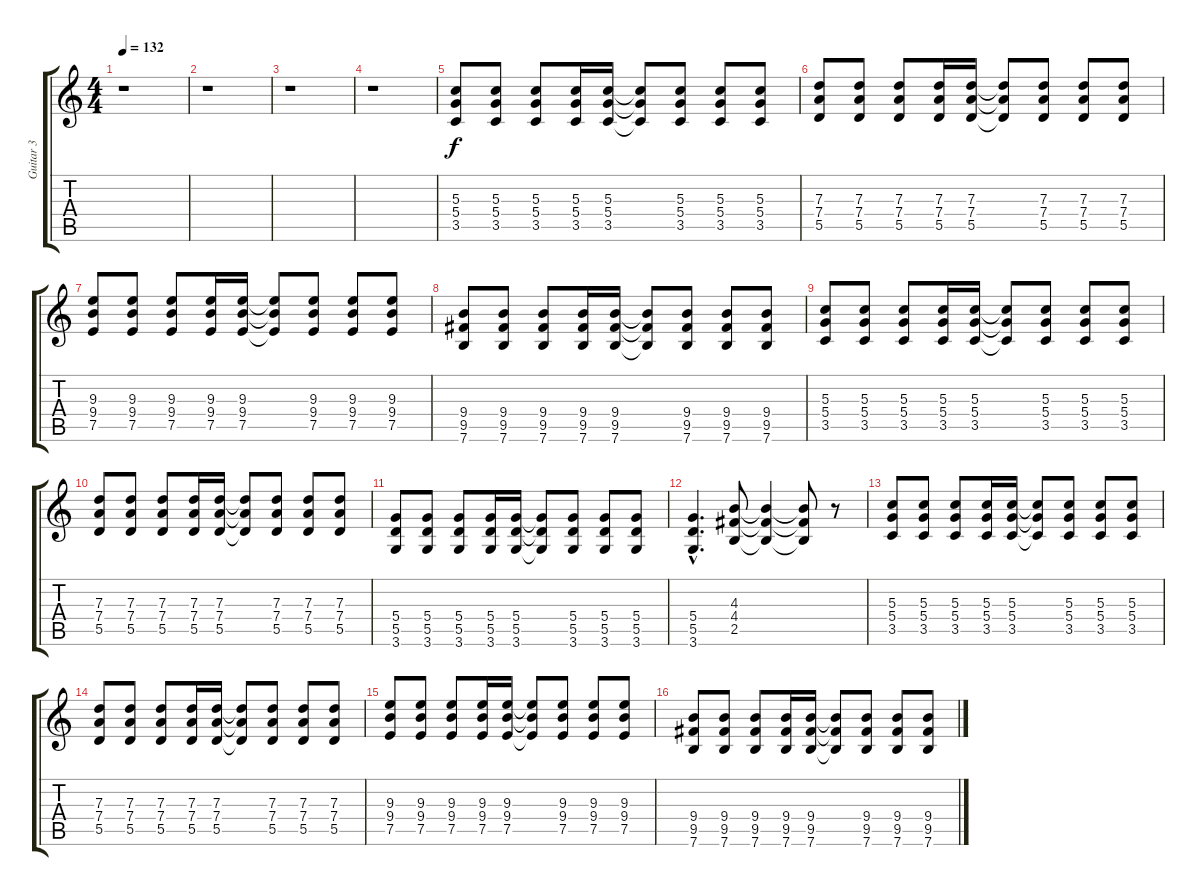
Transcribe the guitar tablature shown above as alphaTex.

\track ("Guitar 3" "Guitar 3") {instrument distortionguitar}
\staff {score tabs}
\tuning (E4 B3 G3 D3 A2 E2) {hide}
\ts (4 4)
\tempo 132
\clef g2
\ks c
r.1{dy f} |
r.1 |
r.1 |
r.1 |
(5.3 5.4 3.5).8{volume 10} (5.3 5.4 3.5).8 (5.3 5.4 3.5).8 (5.3 5.4 3.5).16 (5.3 5.4 3.5).16 (5.3{t} 5.4{t} 3.5{t}).8 (5.3 5.4 3.5).8 (5.3 5.4 3.5).8 (5.3 5.4 3.5).8 |
(7.3 7.4 5.5).8 (7.3 7.4 5.5).8 (7.3 7.4 5.5).8 (7.3 7.4 5.5).16 (7.3 7.4 5.5).16 (7.3{t} 7.4{t} 5.5{t}).8 (7.3 7.4 5.5).8 (7.3 7.4 5.5).8 (7.3 7.4 5.5).8 |
(9.3 9.4 7.5).8 (9.3 9.4 7.5).8 (9.3 9.4 7.5).8 (9.3 9.4 7.5).16 (9.3 9.4 7.5).16 (9.3{t} 9.4{t} 7.5{t}).8 (9.3 9.4 7.5).8 (9.3 9.4 7.5).8 (9.3 9.4 7.5).8 |
(9.4 9.5 7.6).8 (9.4 9.5 7.6).8 (9.4 9.5 7.6).8 (9.4 9.5 7.6).16 (9.4 9.5 7.6).16 (9.4{t} 9.5{t} 7.6{t}).8 (9.4 9.5 7.6).8 (9.4 9.5 7.6).8 (9.4 9.5 7.6).8 |
(5.3 5.4 3.5).8 (5.3 5.4 3.5).8 (5.3 5.4 3.5).8 (5.3 5.4 3.5).16 (5.3 5.4 3.5).16 (5.3{t} 5.4{t} 3.5{t}).8 (5.3 5.4 3.5).8 (5.3 5.4 3.5).8 (5.3 5.4 3.5).8 |
(7.3 7.4 5.5).8 (7.3 7.4 5.5).8 (7.3 7.4 5.5).8 (7.3 7.4 5.5).16 (7.3 7.4 5.5).16 (7.3{t} 7.4{t} 5.5{t}).8 (7.3 7.4 5.5).8 (7.3 7.4 5.5).8 (7.3 7.4 5.5).8 |
(5.4 5.5 3.6).8 (5.4 5.5 3.6).8 (5.4 5.5 3.6).8 (5.4 5.5 3.6).16 (5.4 5.5 3.6).16 (5.4{t} 5.5{t} 3.6{t}).8 (5.4 5.5 3.6).8 (5.4 5.5 3.6).8 (5.4 5.5 3.6).8 |
(5.4{hac} 5.5{hac} 3.6{hac}).4{d} (4.3 4.4 2.5).8 (4.3{t} 4.4{t} 2.5{t}).4 (4.3{t} 4.4{t} 2.5{t}).8 r.8 |
(5.3 5.4 3.5).8 (5.3 5.4 3.5).8 (5.3 5.4 3.5).8 (5.3 5.4 3.5).16 (5.3 5.4 3.5).16 (5.3{t} 5.4{t} 3.5{t}).8 (5.3 5.4 3.5).8 (5.3 5.4 3.5).8 (5.3 5.4 3.5).8 |
(7.3 7.4 5.5).8 (7.3 7.4 5.5).8 (7.3 7.4 5.5).8 (7.3 7.4 5.5).16 (7.3 7.4 5.5).16 (7.3{t} 7.4{t} 5.5{t}).8 (7.3 7.4 5.5).8 (7.3 7.4 5.5).8 (7.3 7.4 5.5).8 |
(9.3 9.4 7.5).8 (9.3 9.4 7.5).8 (9.3 9.4 7.5).8 (9.3 9.4 7.5).16 (9.3 9.4 7.5).16 (9.3{t} 9.4{t} 7.5{t}).8 (9.3 9.4 7.5).8 (9.3 9.4 7.5).8 (9.3 9.4 7.5).8 |
(9.4 9.5 7.6).8 (9.4 9.5 7.6).8 (9.4 9.5 7.6).8 (9.4 9.5 7.6).16 (9.4 9.5 7.6).16 (9.4{t} 9.5{t} 7.6{t}).8 (9.4 9.5 7.6).8 (9.4 9.5 7.6).8 (9.4 9.5 7.6).8
